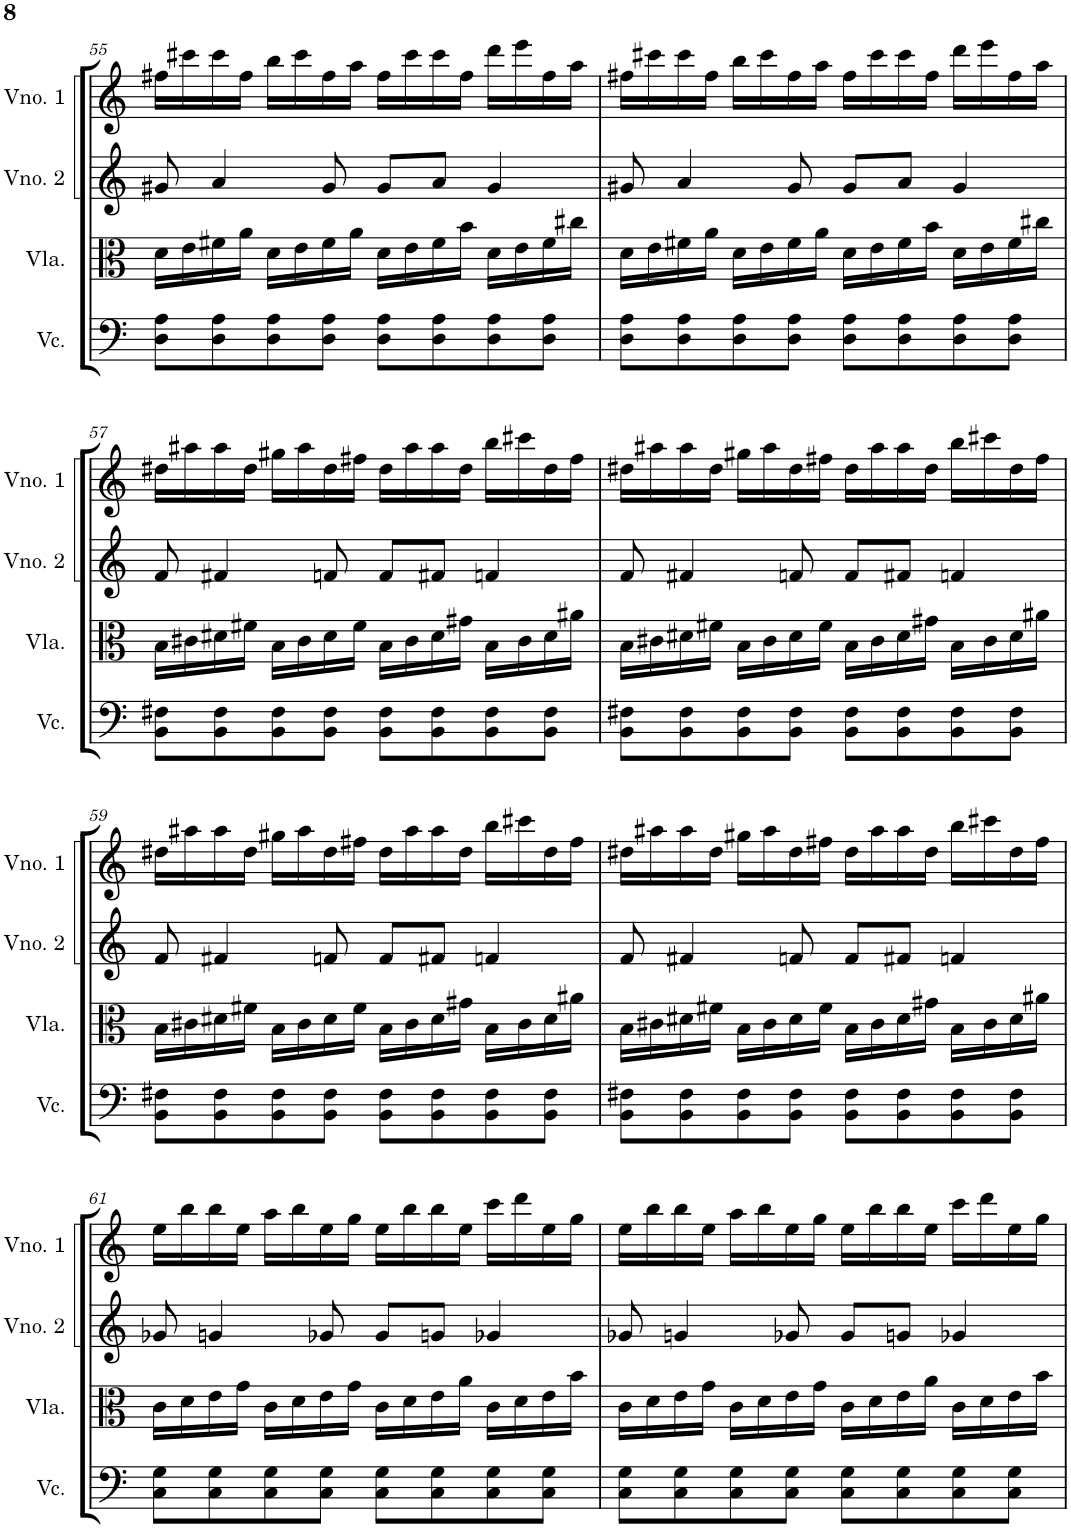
**kern	**kern	**kern	**kern
*part4	*part3	*part2	*part1
*staff4	*staff3	*staff2	*staff1
*I"Violoncelo	*I"Viola	*I"Violino 2	*I"Violino 1
*I'Vc.	*I'Vla.	*I'Vno. 2	*I'Vno. 1
!!LO:PB:g=z
*clefF4	*clefC3	*clefG2	*clefG2
*k[]	*k[]	*k[]	*k[]
*M4/4	*M4/4	*M4/4	*M4/4
=55	=55	=55	=55
8D\ 8A\L	16d\LL	8g#X/	16ff#X\LL
.	16e\	.	16ccc#X\
8D\ 8A\	16f#X\	4a/	16ccc#\
.	16a\JJ	.	16ff#\JJ
8D\ 8A\	16d\LL	.	16bb\LL
.	16e\	.	16ccc#\
8D\ 8A\J	16f#\	8g#/	16ff#\
.	16a\JJ	.	16aa\JJ
8D\ 8A\L	16d\LL	8g#/L	16ff#\LL
.	16e\	.	16ccc#\
8D\ 8A\	16f#\	8a/J	16ccc#\
.	16b\JJ	.	16ff#\JJ
8D\ 8A\	16d\LL	4g#/	16ddd\LL
.	16e\	.	16eee\
8D\ 8A\J	16f#\	.	16ff#\
.	16cc#X\JJ	.	16aa\JJ
=56	=56	=56	=56
8D\ 8A\L	16d\LL	8g#X/	16ff#X\LL
.	16e\	.	16ccc#X\
8D\ 8A\	16f#X\	4a/	16ccc#\
.	16a\JJ	.	16ff#\JJ
8D\ 8A\	16d\LL	.	16bb\LL
.	16e\	.	16ccc#\
8D\ 8A\J	16f#\	8g#/	16ff#\
.	16a\JJ	.	16aa\JJ
8D\ 8A\L	16d\LL	8g#/L	16ff#\LL
.	16e\	.	16ccc#\
8D\ 8A\	16f#\	8a/J	16ccc#\
.	16b\JJ	.	16ff#\JJ
8D\ 8A\	16d\LL	4g#/	16ddd\LL
.	16e\	.	16eee\
8D\ 8A\J	16f#\	.	16ff#\
.	16cc#X\JJ	.	16aa\JJ
!!LO:LB:g=z
=57	=57	=57	=57
8BB\ 8F#X\L	16B\LL	8f/	16dd#X\LL
.	16c#X\	.	16aa#X\
8BB\ 8F#\	16d#X\	4f#X/	16aa#\
.	16f#X\JJ	.	16dd#\JJ
8BB\ 8F#\	16B\LL	.	16gg#X\LL
.	16c#\	.	16aa#\
8BB\ 8F#\J	16d#\	8fn/	16dd#\
.	16f#\JJ	.	16ff#X\JJ
8BB\ 8F#\L	16B\LL	8f/L	16dd#\LL
.	16c#\	.	16aa#\
8BB\ 8F#\	16d#\	8f#X/J	16aa#\
.	16g#X\JJ	.	16dd#\JJ
8BB\ 8F#\	16B\LL	4fn/	16bb\LL
.	16c#\	.	16ccc#X\
8BB\ 8F#\J	16d#\	.	16dd#\
.	16a#X\JJ	.	16ff#\JJ
=58	=58	=58	=58
8BB\ 8F#X\L	16B\LL	8f/	16dd#X\LL
.	16c#X\	.	16aa#X\
8BB\ 8F#\	16d#X\	4f#X/	16aa#\
.	16f#X\JJ	.	16dd#\JJ
8BB\ 8F#\	16B\LL	.	16gg#X\LL
.	16c#\	.	16aa#\
8BB\ 8F#\J	16d#\	8fn/	16dd#\
.	16f#\JJ	.	16ff#X\JJ
8BB\ 8F#\L	16B\LL	8f/L	16dd#\LL
.	16c#\	.	16aa#\
8BB\ 8F#\	16d#\	8f#X/J	16aa#\
.	16g#X\JJ	.	16dd#\JJ
8BB\ 8F#\	16B\LL	4fn/	16bb\LL
.	16c#\	.	16ccc#X\
8BB\ 8F#\J	16d#\	.	16dd#\
.	16a#X\JJ	.	16ff#\JJ
!!LO:LB:g=z
=59	=59	=59	=59
8BB\ 8F#X\L	16B\LL	8f/	16dd#X\LL
.	16c#X\	.	16aa#X\
8BB\ 8F#\	16d#X\	4f#X/	16aa#\
.	16f#X\JJ	.	16dd#\JJ
8BB\ 8F#\	16B\LL	.	16gg#X\LL
.	16c#\	.	16aa#\
8BB\ 8F#\J	16d#\	8fn/	16dd#\
.	16f#\JJ	.	16ff#X\JJ
8BB\ 8F#\L	16B\LL	8f/L	16dd#\LL
.	16c#\	.	16aa#\
8BB\ 8F#\	16d#\	8f#X/J	16aa#\
.	16g#X\JJ	.	16dd#\JJ
8BB\ 8F#\	16B\LL	4fn/	16bb\LL
.	16c#\	.	16ccc#X\
8BB\ 8F#\J	16d#\	.	16dd#\
.	16a#X\JJ	.	16ff#\JJ
=60	=60	=60	=60
8BB\ 8F#X\L	16B\LL	8f/	16dd#X\LL
.	16c#X\	.	16aa#X\
8BB\ 8F#\	16d#X\	4f#X/	16aa#\
.	16f#X\JJ	.	16dd#\JJ
8BB\ 8F#\	16B\LL	.	16gg#X\LL
.	16c#\	.	16aa#\
8BB\ 8F#\J	16d#\	8fn/	16dd#\
.	16f#\JJ	.	16ff#X\JJ
8BB\ 8F#\L	16B\LL	8f/L	16dd#\LL
.	16c#\	.	16aa#\
8BB\ 8F#\	16d#\	8f#X/J	16aa#\
.	16g#X\JJ	.	16dd#\JJ
8BB\ 8F#\	16B\LL	4fn/	16bb\LL
.	16c#\	.	16ccc#X\
8BB\ 8F#\J	16d#\	.	16dd#\
.	16a#X\JJ	.	16ff#\JJ
!!LO:LB:g=z
=61	=61	=61	=61
8C\ 8G\L	16c\LL	8g-X/	16ee\LL
.	16d\	.	16bb\
8C\ 8G\	16e\	4gn/	16bb\
.	16g\JJ	.	16ee\JJ
8C\ 8G\	16c\LL	.	16aa\LL
.	16d\	.	16bb\
8C\ 8G\J	16e\	8g-X/	16ee\
.	16g\JJ	.	16gg\JJ
8C\ 8G\L	16c\LL	8g-/L	16ee\LL
.	16d\	.	16bb\
8C\ 8G\	16e\	8gn/J	16bb\
.	16a\JJ	.	16ee\JJ
8C\ 8G\	16c\LL	4g-X/	16ccc\LL
.	16d\	.	16ddd\
8C\ 8G\J	16e\	.	16ee\
.	16b\JJ	.	16gg\JJ
=62	=62	=62	=62
8C\ 8G\L	16c\LL	8g-X/	16ee\LL
.	16d\	.	16bb\
8C\ 8G\	16e\	4gn/	16bb\
.	16g\JJ	.	16ee\JJ
8C\ 8G\	16c\LL	.	16aa\LL
.	16d\	.	16bb\
8C\ 8G\J	16e\	8g-X/	16ee\
.	16g\JJ	.	16gg\JJ
8C\ 8G\L	16c\LL	8g-/L	16ee\LL
.	16d\	.	16bb\
8C\ 8G\	16e\	8gn/J	16bb\
.	16a\JJ	.	16ee\JJ
8C\ 8G\	16c\LL	4g-X/	16ccc\LL
.	16d\	.	16ddd\
8C\ 8G\J	16e\	.	16ee\
.	16b\JJ	.	16gg\JJ
=	=	=	=
*-	*-	*-	*-
